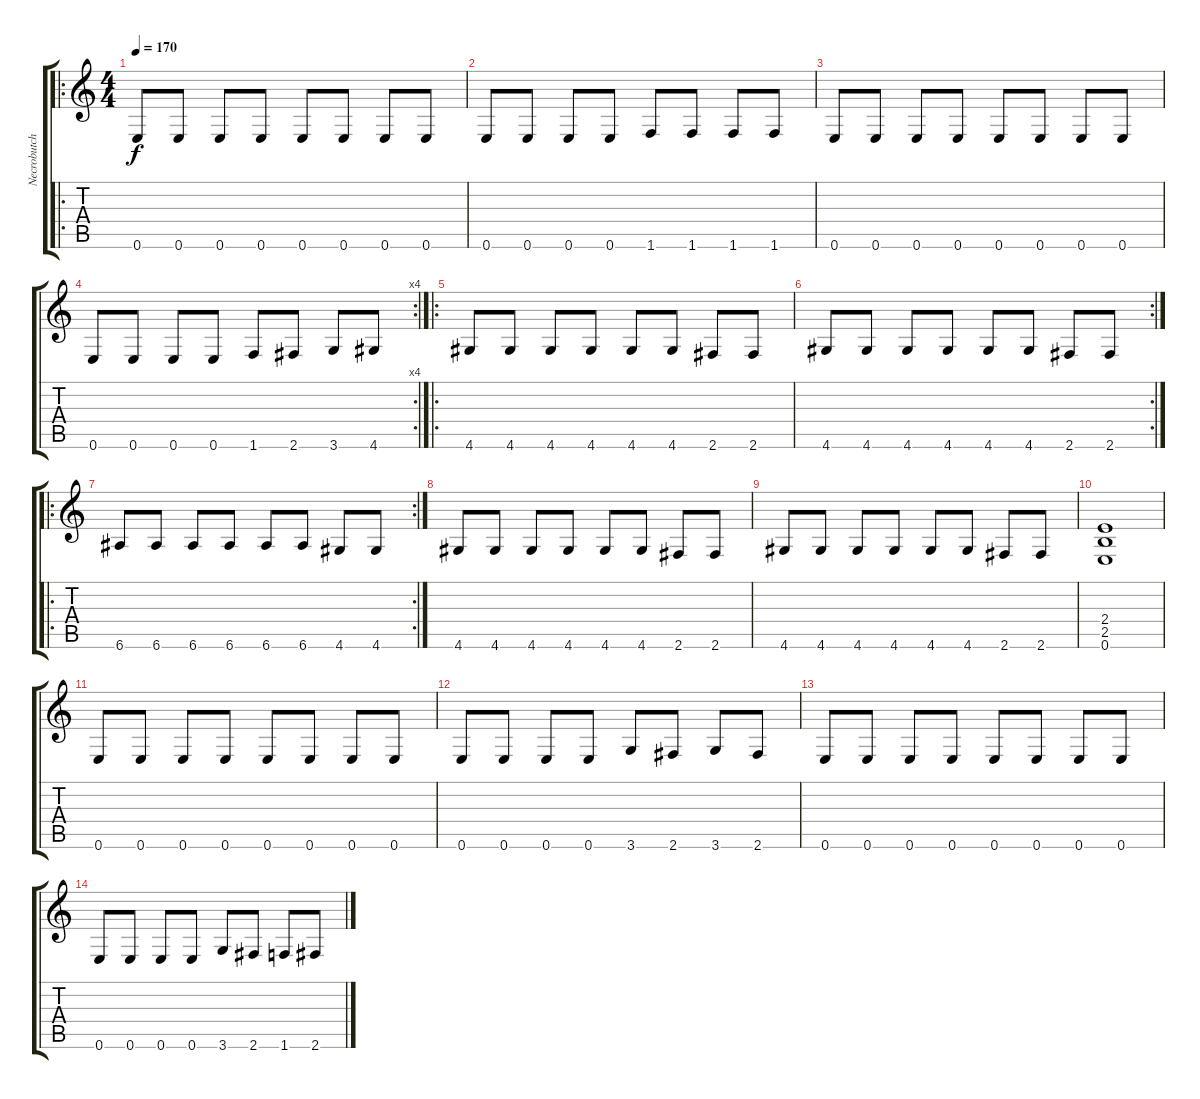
\track ("Necrobutcher - Bass" "Necrobutch") {instrument contrabass}
\staff {score tabs}
\tuning (E4 B3 G3 D3 A2 E2) {hide}
\ro
\ts (4 4)
\tempo 170
\clef g2
\ks c
0.6.8{dy f} 0.6.8 0.6.8 0.6.8 0.6.8 0.6.8 0.6.8 0.6.8 |
0.6.8 0.6.8 0.6.8 0.6.8 1.6.8 1.6.8 1.6.8 1.6.8 |
0.6.8 0.6.8 0.6.8 0.6.8 0.6.8 0.6.8 0.6.8 0.6.8 |
\rc 4
0.6.8 0.6.8 0.6.8 0.6.8 1.6.8 2.6.8 3.6.8 4.6.8 |
\ro
4.6.8 4.6.8 4.6.8 4.6.8 4.6.8 4.6.8 2.6.8 2.6.8 |
\rc 2
4.6.8 4.6.8 4.6.8 4.6.8 4.6.8 4.6.8 2.6.8 2.6.8 |
\ro
\rc 2
6.6.8 6.6.8 6.6.8 6.6.8 6.6.8 6.6.8 4.6.8 4.6.8 |
4.6.8 4.6.8 4.6.8 4.6.8 4.6.8 4.6.8 2.6.8 2.6.8 |
4.6.8 4.6.8 4.6.8 4.6.8 4.6.8 4.6.8 2.6.8 2.6.8 |
(2.4 2.5 0.6).1 |
0.6.8 0.6.8 0.6.8 0.6.8 0.6.8 0.6.8 0.6.8 0.6.8 |
0.6.8 0.6.8 0.6.8 0.6.8 3.6.8 2.6.8 3.6.8 2.6.8 |
0.6.8 0.6.8 0.6.8 0.6.8 0.6.8 0.6.8 0.6.8 0.6.8 |
0.6.8 0.6.8 0.6.8 0.6.8 3.6.8 2.6.8 1.6.8 2.6.8
